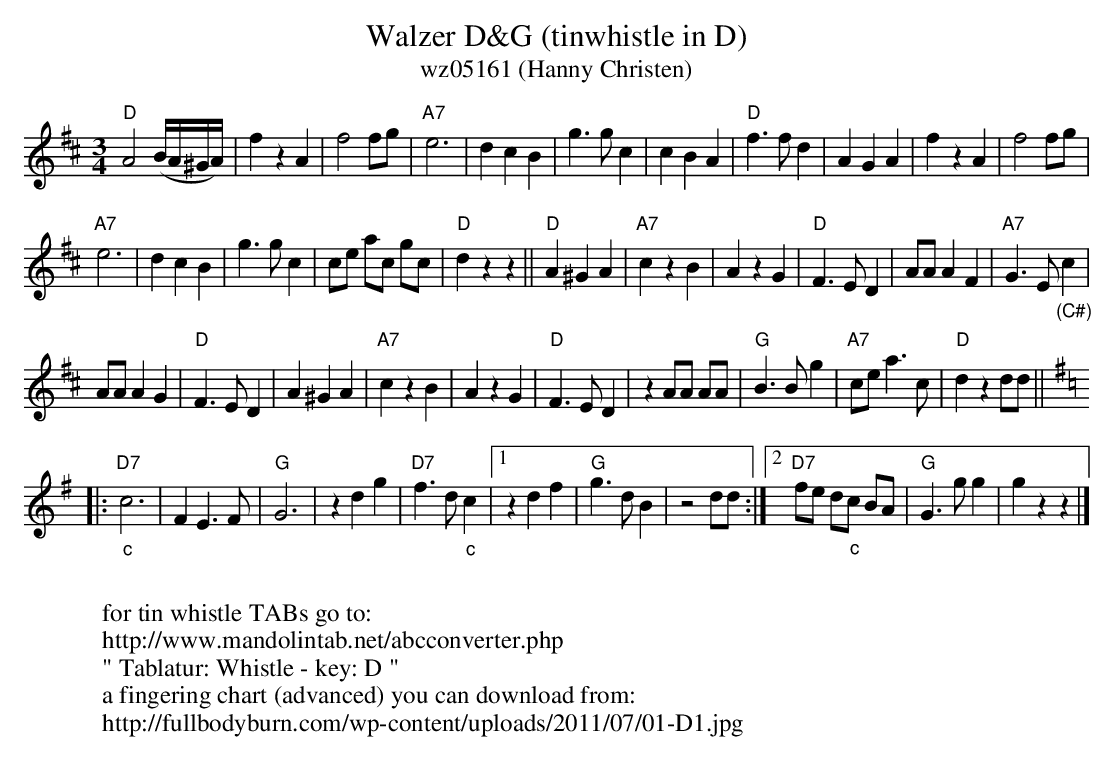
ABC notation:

X:1
T:Walzer D&G (tinwhistle in D)
T:wz05161 (Hanny Christen)
M:3/4
L:1/4
K:D %%MIDI gchordon
"D"A2 (B/4A/4^G/4A/4) | fzA | f2f/2g/2 | "A7"e3 | dcB | g>gc | cBA | "D"f>fd | AGA | fzA | f2f/2g/2 |
"A7"e3 | dcB | g>gc | c/2e/2 a/2c/2 g/2c/2 | "D"dzz || "D"A^GA | "A7"czB | AzG | "D"F>ED | A/2A/2AF | "A7"G>E"_(C#)"c |
A/2A/2AG | "D"F>ED | A^GA | "A7"czB | AzG | "D"F>ED | zA/2A/2 A/2A/2 | "G"B>Bg | "A7"c/2e/2a>c | "D"dzd/2d/2 ||[K:G]
|: "D7""_c"c3 | FE>F | "G"G3 | zdg | "D7"f>d"_c"c |1 zdf | "G"g>dB | z2d/2d/2 :|2 "D7"f/2e/2 d/2"_c"c/2 B/2A/2 | "G"G>gg | gzz |]
W:
W:for tin whistle TABs go to:
W:http://www.mandolintab.net/abcconverter.php
W:" Tablatur: Whistle - key: D "
W:a fingering chart (advanced) you can download from:
W:http://fullbodyburn.com/wp-content/uploads/2011/07/01-D1.jpg
